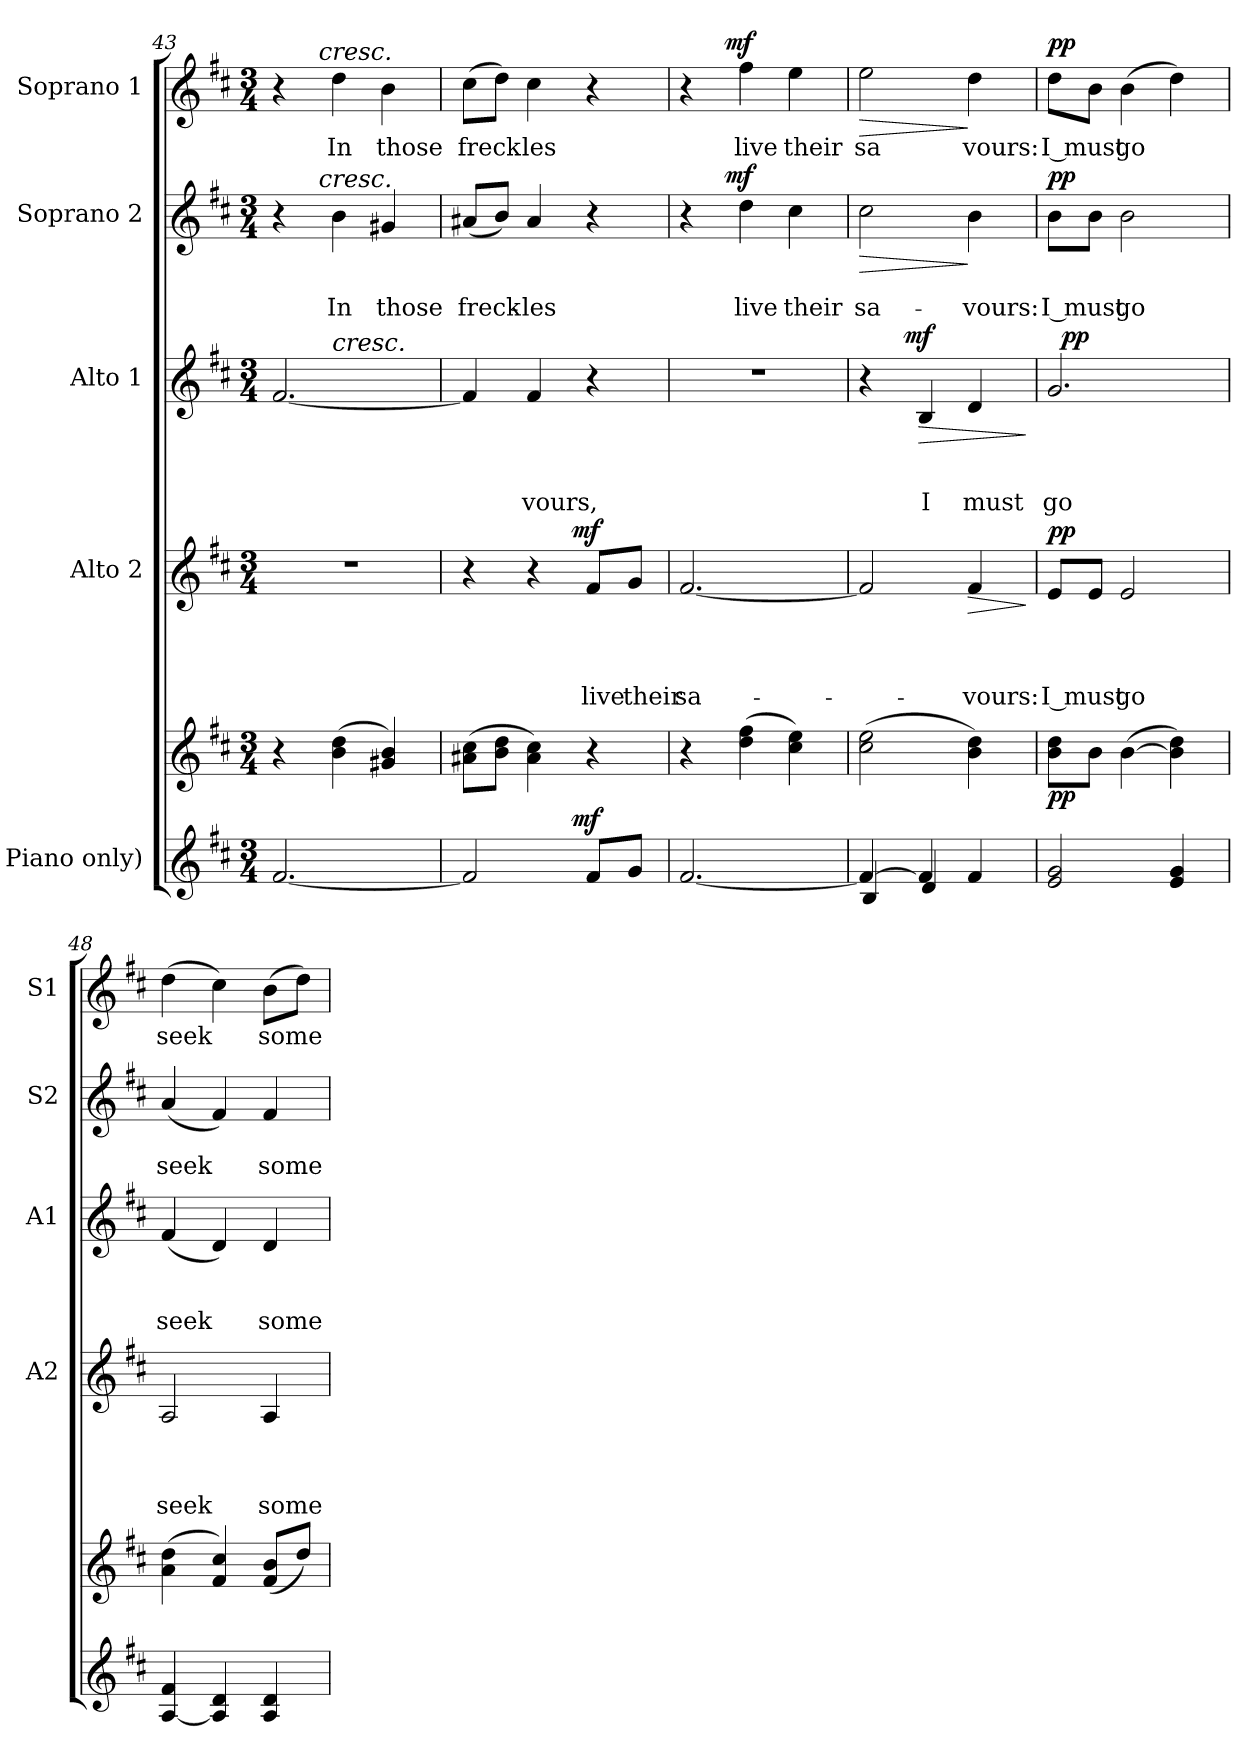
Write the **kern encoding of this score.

**kern	**kern	**dynam	**kern	**text	**text	**text	**text	**dynam	**kern	**text	**text	**text	**dynam	**kern	**text	**text	**dynam	**kern	**text	**dynam
*part5	*part5	*part5	*part4	*part4	*part4	*part4	*part4	*part4	*part3	*part3	*part3	*part3	*part3	*part2	*part2	*part2	*part2	*part1	*part1	*part1
*staff6	*staff5	*staff5/6	*staff4	*staff4	*staff4	*staff4	*staff4	*staff4	*staff3	*staff3	*staff3	*staff3	*staff3	*staff2	*staff2	*staff2	*staff2	*staff1	*staff1	*staff1
*I"Piano only)	*	*	*I"Alto 2	*	*	*	*	*	*I"Alto 1	*	*	*	*	*I"Soprano 2	*	*	*	*I"Soprano 1	*	*
*	*	*	*I'A2	*	*	*	*	*	*I'A1	*	*	*	*	*I'S2	*	*	*	*I'S1	*	*
*clefG2	*clefG2	*	*clefG2	*	*	*	*	*	*clefG2	*	*	*	*	*clefG2	*	*	*	*clefG2	*	*
*k[f#c#]	*k[f#c#]	*	*k[f#c#]	*	*	*	*	*	*k[f#c#]	*	*	*	*	*k[f#c#]	*	*	*	*k[f#c#]	*	*
*D:	*D:	*	*D:	*	*	*	*	*	*D:	*	*	*	*	*D:	*	*	*	*D:	*	*
*M3/4	*M3/4	*	*M3/4	*	*	*	*	*	*M3/4	*	*	*	*	*M3/4	*	*	*	*M3/4	*	*
=43	=43	=43	=43	=43	=43	=43	=43	=43	=43	=43	=43	=43	=43	=43	=43	=43	=43	=43	=43	=43
!	!	!	!LO:N:vis=1	!	!	!	!	!	!	!	!	!	!	!	!	!	!	!	!	!
*	*	*	*	*	*	*	*	*	*^	*	*	*	*	*^	*	*	*	*^	*	*
[<2.f#/	4r	.	2.r	.	.	.	.	.	[<2.f#/	4ryy	.	.	.	.	4r	8..ryy	.	.	.	4r	8..ryy	.	.
!	!	!	!	!	!	!	!	!	!	!	!	!	!	!	!	!	!	!	!	!	!LO:TX:a:i:t=cresc.	!	!
!	!	!	!	!	!	!	!	!	!	!	!	!	!	!	!	!LO:TX:a:i:t=cresc.	!	!	!	!	!	!	!
.	.	.	.	.	.	.	.	.	.	.	.	.	.	.	.	2ryy	.	.	.	.	2ryy	.	.
!	!	!	!	!	!	!	!	!	!	!LO:TX:a:i:t=cresc.	!	!	!	!	!	!	!	!	!	!	!	!	!
!	!	!	!	!	!	!	!	!	!	!	!	!	!	!	!	!	!	!LO:LY:b	!	!	!	!LO:LY:b	!
.	(>4b\ 4dd\	.	.	.	.	.	.	.	.	2ryy	.	.	.	.	4b\	.	.	In	.	4dd\	.	In	.
!	!	!	!	!	!	!	!	!	!	!	!	!	!	!	!	!	!	!LO:LY:b	!	!	!	!LO:LY:b	!
.	4g#X/ 4b/)	.	.	.	.	.	.	.	.	.	.	.	.	.	4g#X/	.	.	those	.	4b\	.	those	.
.	.	.	.	.	.	.	.	.	.	.	.	.	.	.	.	32ryy	.	.	.	.	32ryy	.	.
=44	=44	=44	=44	=44	=44	=44	=44	=44	=44	=44	=44	=44	=44	=44	=44	=44	=44	=44	=44	=44	=44	=44	=44
!	!	!	!	!	!	!	!	!	!	!	!	!	!	!	!	!	!	!LO:LY:b	!	!	!	!LO:LY:b	!
*	*	*	*	*	*	*	*	*	*v	*v	*	*	*	*	*	*	*	*	*	*v	*v	*	*
*^	*	*	*^	*	*	*	*	*	*	*	*	*	*	*v	*v	*	*	*	*	*	*
2f#/]	4...ryy	(>8a#X\ 8cc#\L	.	4r	4...ryy	.	.	.	.	.	4f#/]	.	.	.	.	(<8a#X/L	.	freck-	.	(>8cc#\L	freck	.
.	.	8b\ 8dd\J	.	.	.	.	.	.	.	.	.	.	.	.	.	8b/J)	.	.	.	8dd\J)	.	.
!	!	!	!	!	!	!	!	!	!	!	!	!	!	!LO:LY:b	!	!	!	!LO:LY:b	!	!	!LO:LY:b	!
.	.	4a#\ 4cc#\)	.	4r	.	.	.	.	.	.	4f#/	.	.	vours,	.	4a#/	.	-les	.	4cc#\	les	.
!	!	!	!LO:DY:a=2	!	!	!	!	!	!	!LO:DY:a	!	!	!	!	!	!	!	!	!	!	!	!
.	4ryy	.	mf	.	4ryy	.	.	.	.	mf	.	.	.	.	.	.	.	.	.	.	.	.
!	!	!	!	!	!	!	!	!	!LO:LY:b	!	!	!	!	!	!	!	!	!	!	!	!	!
8f#/L	.	4r	.	8f#/L	.	.	.	.	live	.	4r	.	.	.	.	4r	.	.	.	4r	.	.
!	!	!	!	!	!	!	!	!	!LO:LY:b	!	!	!	!	!	!	!	!	!	!	!	!	!
8g/J	.	.	.	8g/J	.	.	.	.	their	.	.	.	.	.	.	.	.	.	.	.	.	.
.	32ryy	.	.	.	32ryy	.	.	.	.	.	.	.	.	.	.	.	.	.	.	.	.	.
=45	=45	=45	=45	=45	=45	=45	=45	=45	=45	=45	=45	=45	=45	=45	=45	=45	=45	=45	=45	=45	=45	=45
!	!	!	!	!	!	!	!	!	!LO:LY:b	!	!LO:N:vis=1	!	!	!	!	!	!	!	!	!	!	!
*v	*v	*	*	*v	*v	*	*	*	*	*	*	*	*	*	*	*^	*	*	*	*^	*	*
[<2.f#/	4r	.	[<2.f#/	.	.	.	sa-	.	2.r	.	.	.	.	4r	8..ryy	.	.	.	4r	8..ryy	.	.
!	!	!	!	!	!	!	!	!	!	!	!	!	!	!	!	!	!	!LO:DY:a	!	!	!	!LO:DY:a
.	.	.	.	.	.	.	.	.	.	.	.	.	.	.	2ryy	.	.	mf	.	2ryy	.	mf
!	!	!	!	!	!	!	!	!	!	!	!	!	!	!	!	!	!LO:LY:b	!	!	!	!LO:LY:b	!
.	(>4dd\ 4ff#\	.	.	.	.	.	.	.	.	.	.	.	.	4dd\	.	.	live	.	4ff#\	.	live	.
!	!	!	!	!	!	!	!	!	!	!	!	!	!	!	!	!	!LO:LY:b	!	!	!	!LO:LY:b	!
.	4cc#\ 4ee\)	.	.	.	.	.	.	.	.	.	.	.	.	4cc#\	.	.	their	.	4ee\	.	their	.
.	.	.	.	.	.	.	.	.	.	.	.	.	.	.	32ryy	.	.	.	.	32ryy	.	.
=46	=46	=46	=46	=46	=46	=46	=46	=46	=46	=46	=46	=46	=46	=46	=46	=46	=46	=46	=46	=46	=46	=46
*^	*	*	*	*	*	*	*	*	*	*	*	*	*	*	*	*	*	*	*	*	*	*
*	*^	*	*	*	*	*	*	*	*	*	*	*	*	*	*	*	*	*	*	*	*	*	*
!	!	!	!	!	!	!	!	!	!	!	!	!	!	!	!	!	!	!	!LO:LY:b	!LO:HP:b	!	!	!LO:LY:b	!LO:HP:b
*	*	*	*	*	*	*	*	*	*	*	*	*	*	*	*	*v	*v	*	*	*	*	*	*	*
*	*	*	*	*	*	*	*	*	*	*	*^	*	*	*	*	*	*	*	*	*v	*v	*	*
4f#/_	4B/	4ryy	(>2cc#\ 2ee\	.	2f#/]	.	.	.	.	.	4r	8..ryy	.	.	.	.	2cc#\	.	sa-	>	2ee\	sa	>
!	!	!	!	!	!	!	!	!	!	!	!	!	!	!	!	!LO:DY:a	!	!	!	!	!	!	!
.	.	.	.	.	.	.	.	.	.	.	.	2ryy	.	.	.	mf	.	.	.	.	.	.	.
!	!	!	!	!	!	!	!	!	!	!	!	!	!	!	!LO:LY:b	!LO:HP:b	!	!	!	!	!	!	!
4f#/]	4..ryy	4d/	.	.	.	.	.	.	.	.	4B/	.	.	.	I	>	.	.	.	.	.	.	.
!	!	!	!	!	!	!	!	!	!LO:LY:b	!LO:HP:b	!	!	!	!	!LO:LY:b	!	!	!	!LO:LY:b	!	!	!LO:LY:b	!
4f#/	.	4ryy	4b\ 4dd\)	.	4f#/	.	.	.	-vours:	>	4d/	.	.	.	must	.	4b\	.	-vours:	]	4dd\	vours:	]
.	16ryy	.	.	.	.	.	.	.	.	.	.	.	.	.	.	.	.	.	.	.	.	.	.
.	.	.	.	.	.	.	.	.	.	.	.	32ryy	.	.	.	.	.	.	.	.	.	.	.
*v	*v	*v	*	*	*	*	*	*	*	*	*	*	*	*	*	*	*	*	*	*	*	*	*
.	.	.	.	.	.	.	.	]	.	.	.	.	.	]	.	.	.	.	.	.	.
!!LO:LB:g=z
=47	=47	=47	=47	=47	=47	=47	=47	=47	=47	=47	=47	=47	=47	=47	=47	=47	=47	=47	=47	=47	=47
!	!	!LO:DY:b	!	!	!	!	!LO:LY:b	!LO:DY:a	!	!	!	!	!LO:LY:b	!	!	!	!LO:LY:b	!LO:DY:a	!	!LO:LY:b	!LO:DY:a
2e/ 2g/	8b\ 8dd\L	pp	8e/L	.	.	.	I must	pp	2.g/	32ryy	.	.	go	.	8b\L	.	I must	pp	8dd\L	I must	pp
!	!	!	!	!	!	!	!	!	!	!	!	!	!	!LO:DY:a	!	!	!	!	!	!	!
.	.	.	.	.	.	.	.	.	.	2ryy	.	.	.	pp	.	.	.	.	.	.	.
.	8b\J	.	8e/J	.	.	.	.	.	.	.	.	.	.	.	8b\J	.	.	.	8b\J	.	.
!	!	!	!	!	!	!	!LO:LY:b	!	!	!	!	!	!	!	!	!	!LO:LY:b	!	!	!LO:LY:b	!
.	(>[<4b\	.	2e/	.	.	.	go	.	.	.	.	.	.	.	2b\	.	go	.	(>4b\	go	.
4e/ 4g/	4b\] 4dd\)	.	.	.	.	.	.	.	.	.	.	.	.	.	.	.	.	.	4dd\)	.	.
.	.	.	.	.	.	.	.	.	.	8..ryy	.	.	.	.	.	.	.	.	.	.	.
=48	=48	=48	=48	=48	=48	=48	=48	=48	=48	=48	=48	=48	=48	=48	=48	=48	=48	=48	=48	=48	=48
!	!	!	!	!	!	!	!LO:LY:b	!	!	!	!	!	!LO:LY:b	!	!	!	!LO:LY:b	!	!	!LO:LY:b	!
*	*	*	*	*	*	*	*	*	*v	*v	*	*	*	*	*	*	*	*	*	*	*
[<4A/ 4f#/	(>4a\ 4dd\	.	2A/	.	.	.	seek	.	(<4f#/	.	.	seek	.	(<4a/	.	seek	.	(>4dd\	seek	.
4A/] 4d/	4f#/ 4cc#/)	.	.	.	.	.	.	.	4d/)	.	.	.	.	4f#/)	.	.	.	4cc#\)	.	.
!	!	!	!	!	!	!	!LO:LY:b	!	!	!	!	!LO:LY:b	!	!	!	!LO:LY:b	!	!	!LO:LY:b	!
4A/ 4d/	(<8f#/ 8b/L	.	4A/	.	.	.	some	.	4d/	.	.	some	.	4f#/	.	some	.	(>8b\L	some	.
.	8dd/J)	.	.	.	.	.	.	.	.	.	.	.	.	.	.	.	.	8dd\J)	.	.
=	=	=	=	=	=	=	=	=	=	=	=	=	=	=	=	=	=	=	=	=
*-	*-	*-	*-	*-	*-	*-	*-	*-	*-	*-	*-	*-	*-	*-	*-	*-	*-	*-	*-	*-
